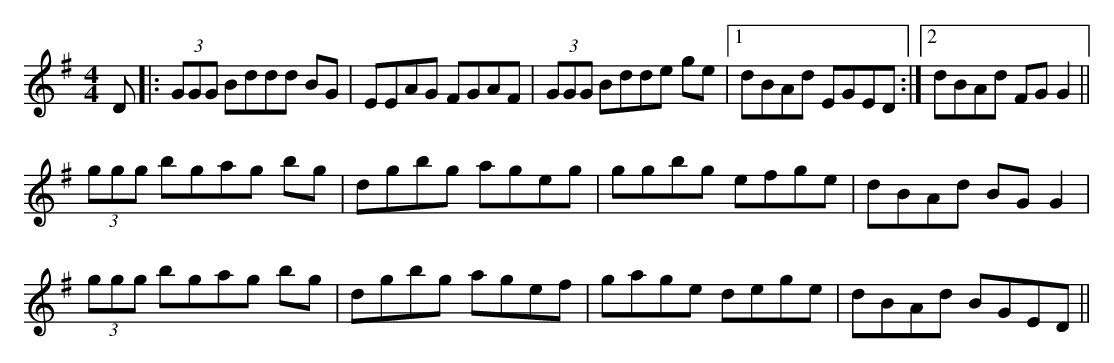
X:1
M:4/4
K:G
D|:(3GGG Bddd BG|EEAG FGAF|(3GGG Bdde ge|1 dBAd EGED:|2 dBAd FGG2||
(3ggg bgag bg|dgbg ageg|ggbg efge|dBAd BGG2|
(3ggg bgag bg|dgbg agef|gage dege|dBAd BGED||
